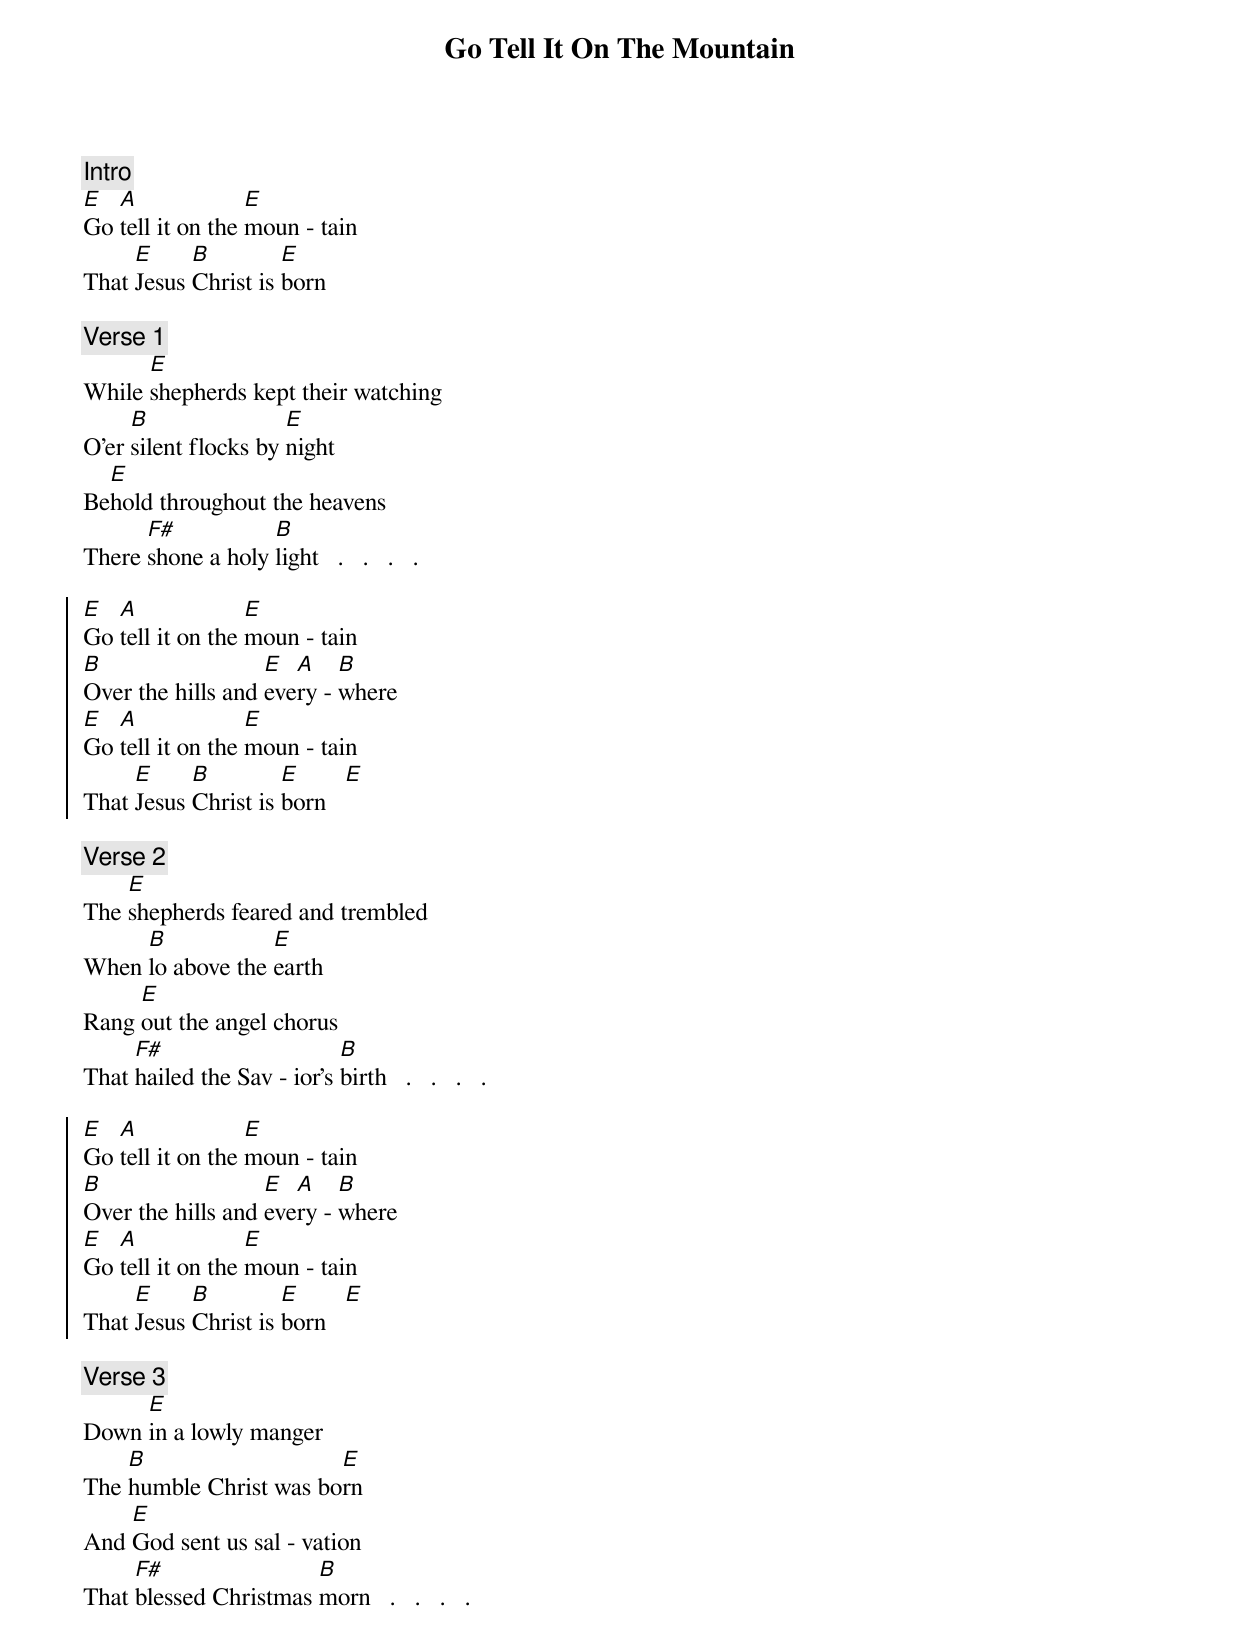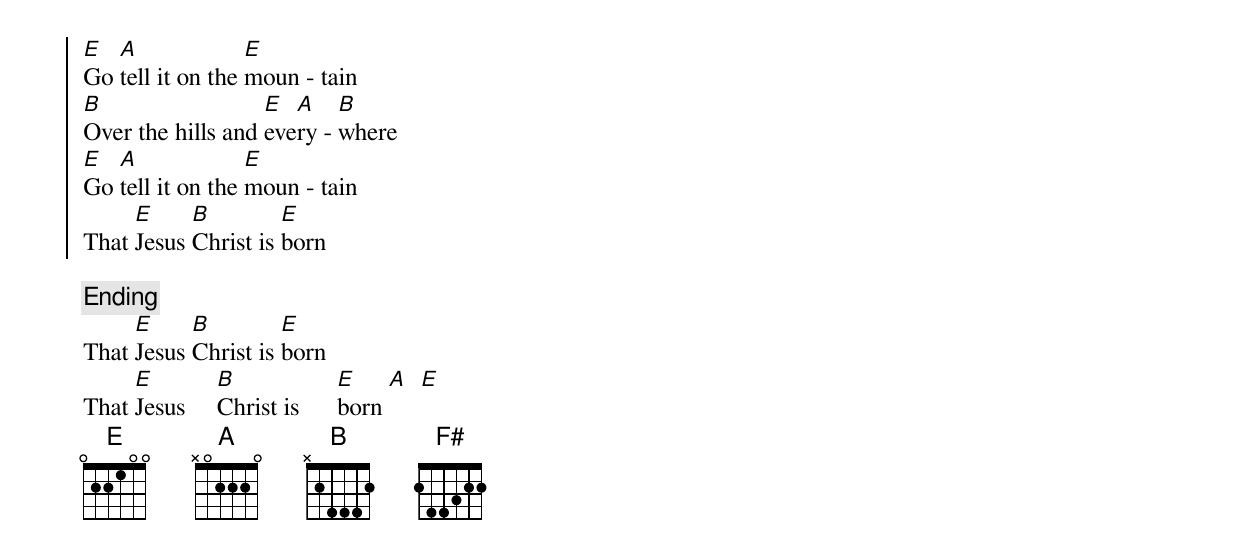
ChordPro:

{title: Go Tell It On The Mountain}
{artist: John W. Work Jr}
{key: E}
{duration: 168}
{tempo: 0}
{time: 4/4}
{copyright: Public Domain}

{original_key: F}
{c: Intro}
[E]Go [A]tell it on the [E]moun - tain
That [E]Jesus [B]Christ is [E]born

{c: Verse 1}
While [E]shepherds kept their watching
O'er [B]silent flocks by [E]night
Be[E]hold throughout the heavens
There [F#]shone a holy [B]light   .   .   .   .

{start_of_chorus}
[E]Go [A]tell it on the [E]moun - tain
[B]Over the hills and [E]eve[A]ry - [B]where
[E]Go [A]tell it on the [E]moun - tain
That [E]Jesus [B]Christ is [E]born   [E]
{end_of_chorus}

{c: Verse 2}
The [E]shepherds feared and trembled
When [B]lo above the [E]earth
Rang [E]out the angel chorus
That [F#]hailed the Sav - ior's [B]birth   .   .   .   .

{start_of_chorus}
[E]Go [A]tell it on the [E]moun - tain
[B]Over the hills and [E]eve[A]ry - [B]where
[E]Go [A]tell it on the [E]moun - tain
That [E]Jesus [B]Christ is [E]born   [E]
{end_of_chorus}

{c: Verse 3}
Down [E]in a lowly manger
The [B]humble Christ was bo[E]rn
And [E]God sent us sal - vation
That [F#]blessed Christmas [B]morn   .   .   .   .

{start_of_chorus}
[E]Go [A]tell it on the [E]moun - tain
[B]Over the hills and [E]eve[A]ry - [B]where
[E]Go [A]tell it on the [E]moun - tain
That [E]Jesus [B]Christ is [E]born
{end_of_chorus}

{c: Ending}
That [E]Jesus [B]Christ is [E]born
That [E]Jesus     [B]Christ is      [E]born [A]  [E]
